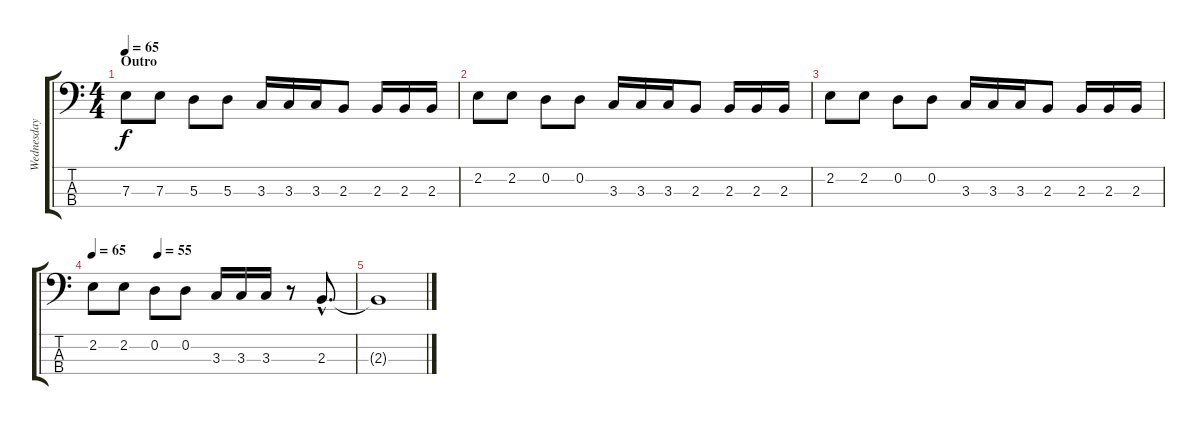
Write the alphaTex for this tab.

\track ("Wednesday 13 - Bass" "Wednesday ") {instrument electricbassfinger}
\staff {score tabs}
\tuning (G2 D2 A1 E1) {hide}
\ts (4 4)
\section ("" "Outro")
\tempo 65
\clef f4
\ks c
7.3.8{dy f} 7.3.8 5.3.8 5.3.8 3.3.16 3.3.16 3.3.16 2.3.8 2.3.16 2.3.16 2.3.16 |
2.2.8 2.2.8 0.2.8 0.2.8 3.3.16 3.3.16 3.3.16 2.3.8 2.3.16 2.3.16 2.3.16 |
2.2.8 2.2.8 0.2.8 0.2.8 3.3.16 3.3.16 3.3.16 2.3.8 2.3.16 2.3.16 2.3.16 |
\tempo 65
\tempo (55 0.25)
2.2.8 2.2.8 0.2.8 0.2.8 3.3.16 3.3.16 3.3.16 r.8 2.3{hac}.8{d} |
2.3{t}.1
